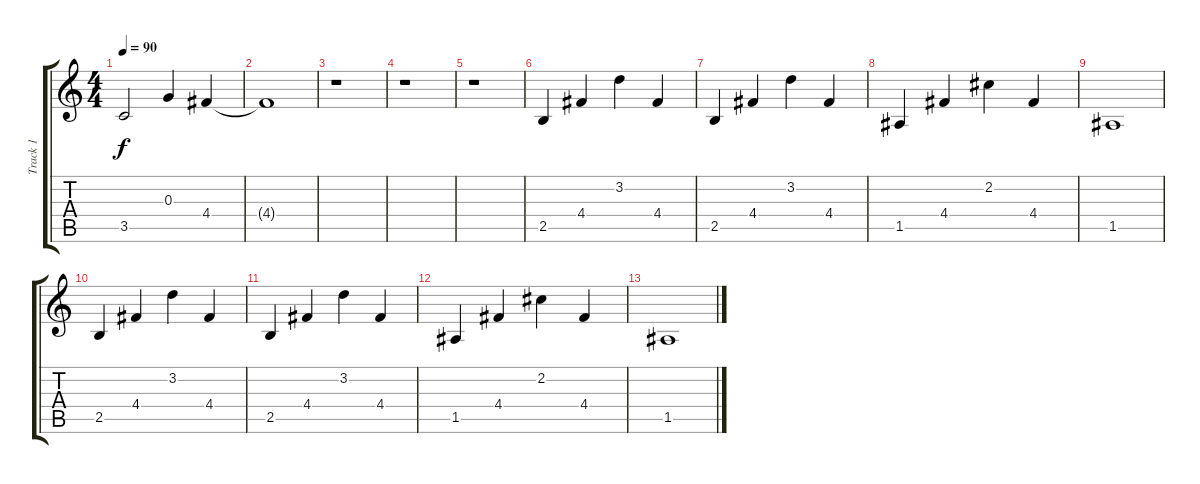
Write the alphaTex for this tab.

\track ("Track 1" "Track 1") {instrument electricguitarjazz}
\staff {score tabs}
\tuning (E4 B3 G3 D3 A2 E2) {hide}
\ts (4 4)
\tempo 90
\clef g2
\ks c
3.5.2{dy f} 0.3.4 4.4.4 |
4.4{t}.1 |
r.1 |
r.1 |
r.1 |
2.5.4 4.4.4 3.2.4 4.4.4 |
2.5.4 4.4.4 3.2.4 4.4.4 |
1.5.4 4.4.4 2.2.4 4.4.4 |
1.5.1 |
2.5.4 4.4.4 3.2.4 4.4.4 |
2.5.4 4.4.4 3.2.4 4.4.4 |
1.5.4 4.4.4 2.2.4 4.4.4 |
1.5.1
